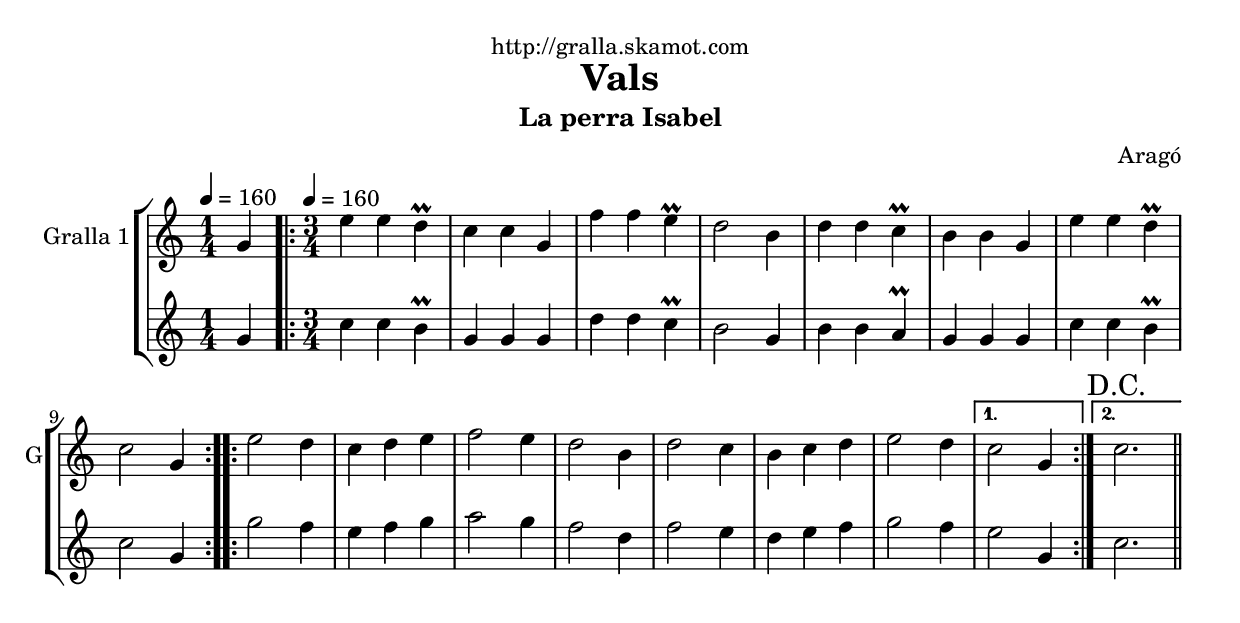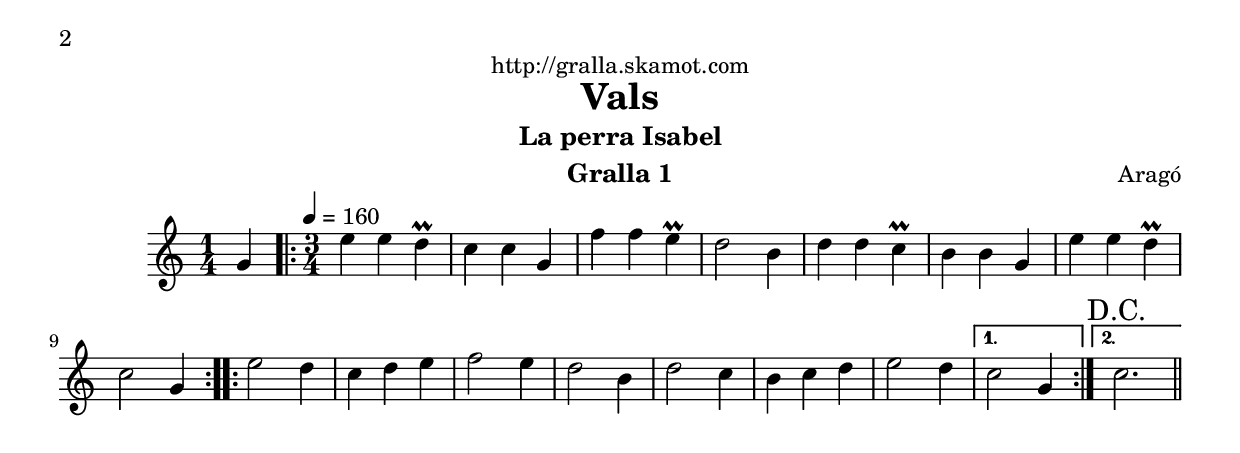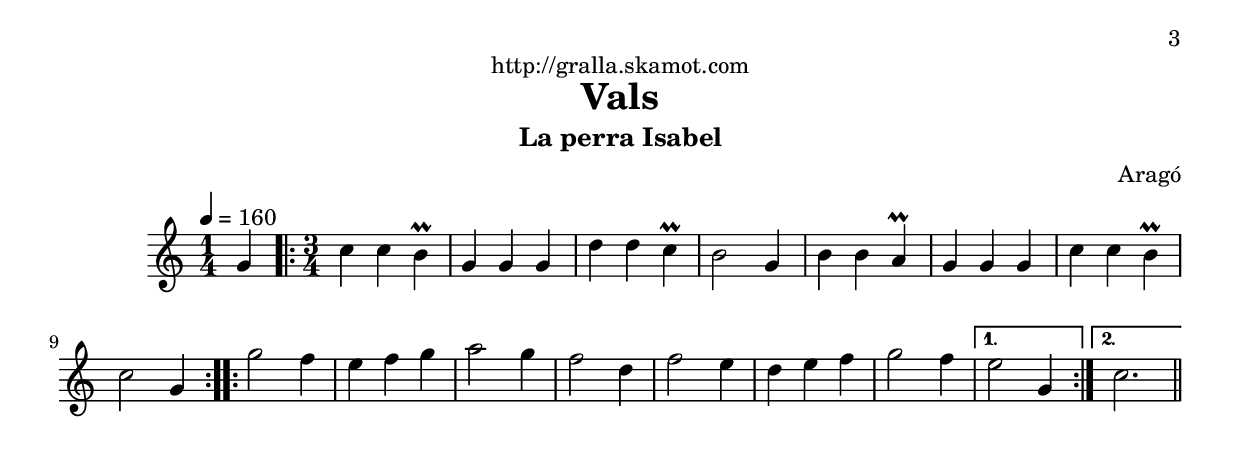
\version "2.16.2"

\header {
  dedication="http://gralla.skamot.com"
  title="Vals"
  subtitle="La perra Isabel"
  subsubtitle=""
  poet=""
  meter=""
  piece=""
  composer="Aragó"
  arranger=""
  opus=""
  instrument=""
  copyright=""
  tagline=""
}

liniaroAa =
\relative g'
{
  \clef treble
  \key c \major
  \time 1/4
  g4 \tempo 4 = 160  |
  \time 3/4   \repeat volta 2 { e'4 e d\prall  |
  c4 c g  |
  f'4 f e\prall  |
  %05
  d2 b4  |
  d4 d c\prall  |
  b4 b g  |
  e'4 e d\prall  |
  c2 g4  | }
  %10
  \repeat volta 2 { e'2 d4  |
  c4 d e  |
  f2 e4  |
  d2 b4  |
  d2 c4  |
  %15
  b4 c d  |
  e2 d4 }
  \alternative { { c2 g4 }
  { \mark "D.C." c2. } } \bar "||"
}

liniaroAb =
\relative g'
{
  \tempo 4 = 160
  \clef treble
  \key c \major
  \time 1/4
  g4  |
  \time 3/4   \repeat volta 2 { c4 c b\prall  |
  g4 g g  |
  d'4 d c\prall  |
  %05
  b2 g4  |
  b4 b a\prall  |
  g4 g g  |
  c4 c b\prall  |
  c2 g4  | }
  %10
  \repeat volta 2 { g'2 f4  |
  e4 f g  |
  a2 g4  |
  f2 d4  |
  f2 e4  |
  %15
  d4 e f  |
  g2 f4 }
  \alternative { { e2 g,4 }
  { c2. } } \bar "||"
}

\bookpart {
  \score {
    \new StaffGroup {
      \override Score.RehearsalMark #'self-alignment-X = #LEFT
      <<
        \new Staff \with {instrumentName = #"Gralla 1" shortInstrumentName = #"G"} \liniaroAa
        \new Staff \with {instrumentName = #"" shortInstrumentName = #" "} \liniaroAb
      >>
    }
    \layout {}
  }
  \score { \unfoldRepeats
    \new StaffGroup {
      \override Score.RehearsalMark #'self-alignment-X = #LEFT
      <<
        \new Staff \with {instrumentName = #"Gralla 1" shortInstrumentName = #"G"} \liniaroAa
        \new Staff \with {instrumentName = #"" shortInstrumentName = #" "} \liniaroAb
      >>
    }
    \midi {
      \set Staff.midiInstrument = "oboe"
      \set DrumStaff.midiInstrument = "drums"
    }
  }
}

\bookpart {
  \header {instrument="Gralla 1"}
  \score {
    \new StaffGroup {
      \override Score.RehearsalMark #'self-alignment-X = #LEFT
      <<
        \new Staff \liniaroAa
      >>
    }
    \layout {}
  }
  \score { \unfoldRepeats
    \new StaffGroup {
      \override Score.RehearsalMark #'self-alignment-X = #LEFT
      <<
        \new Staff \liniaroAa
      >>
    }
    \midi {
      \set Staff.midiInstrument = "oboe"
      \set DrumStaff.midiInstrument = "drums"
    }
  }
}

\bookpart {
  \header {instrument=""}
  \score {
    \new StaffGroup {
      \override Score.RehearsalMark #'self-alignment-X = #LEFT
      <<
        \new Staff \liniaroAb
      >>
    }
    \layout {}
  }
  \score { \unfoldRepeats
    \new StaffGroup {
      \override Score.RehearsalMark #'self-alignment-X = #LEFT
      <<
        \new Staff \liniaroAb
      >>
    }
    \midi {
      \set Staff.midiInstrument = "oboe"
      \set DrumStaff.midiInstrument = "drums"
    }
  }
}

